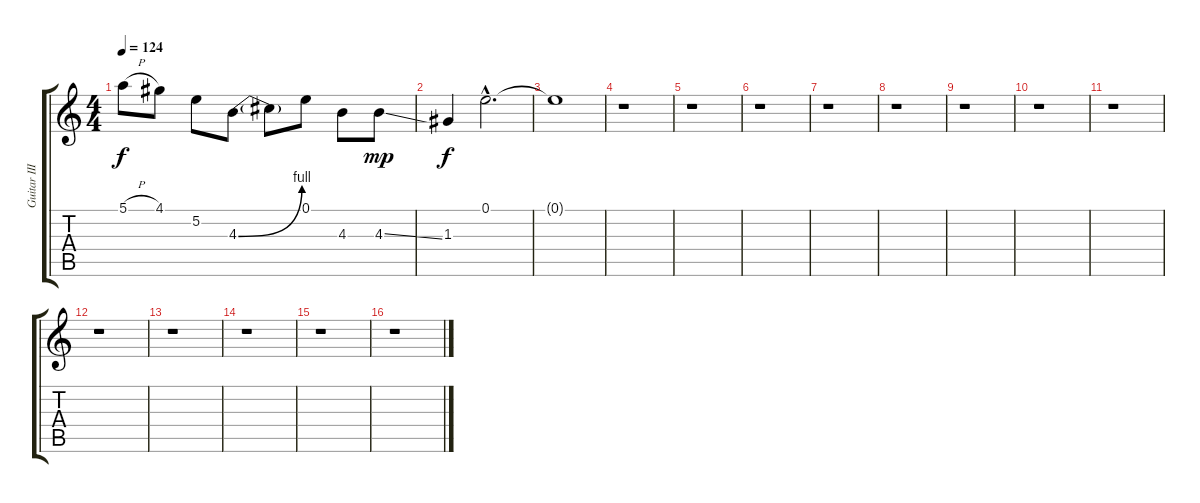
\track ("Guitar III (solo)" "Guitar III") {instrument overdrivenguitar}
\staff {score tabs}
\tuning (E4 B3 G3 D3 A2 E2) {hide}
\ts (4 4)
\tempo 124
\clef g2
\ks c
5.1{h}.8{dy f} 4.1.8 5.2.8 4.3{be (bend 0 0 60 4)}.8 4.3{t}.8 0.1.8 4.3.8 4.3{ss}.8{dy mp} |
1.3.4{dy f} 0.1{hac}.2{d} |
0.1{t}.1 |
r.1 |
r.1 |
r.1 |
r.1 |
r.1 |
r.1 |
r.1 |
r.1 |
r.1 |
r.1 |
r.1 |
r.1 |
r.1
